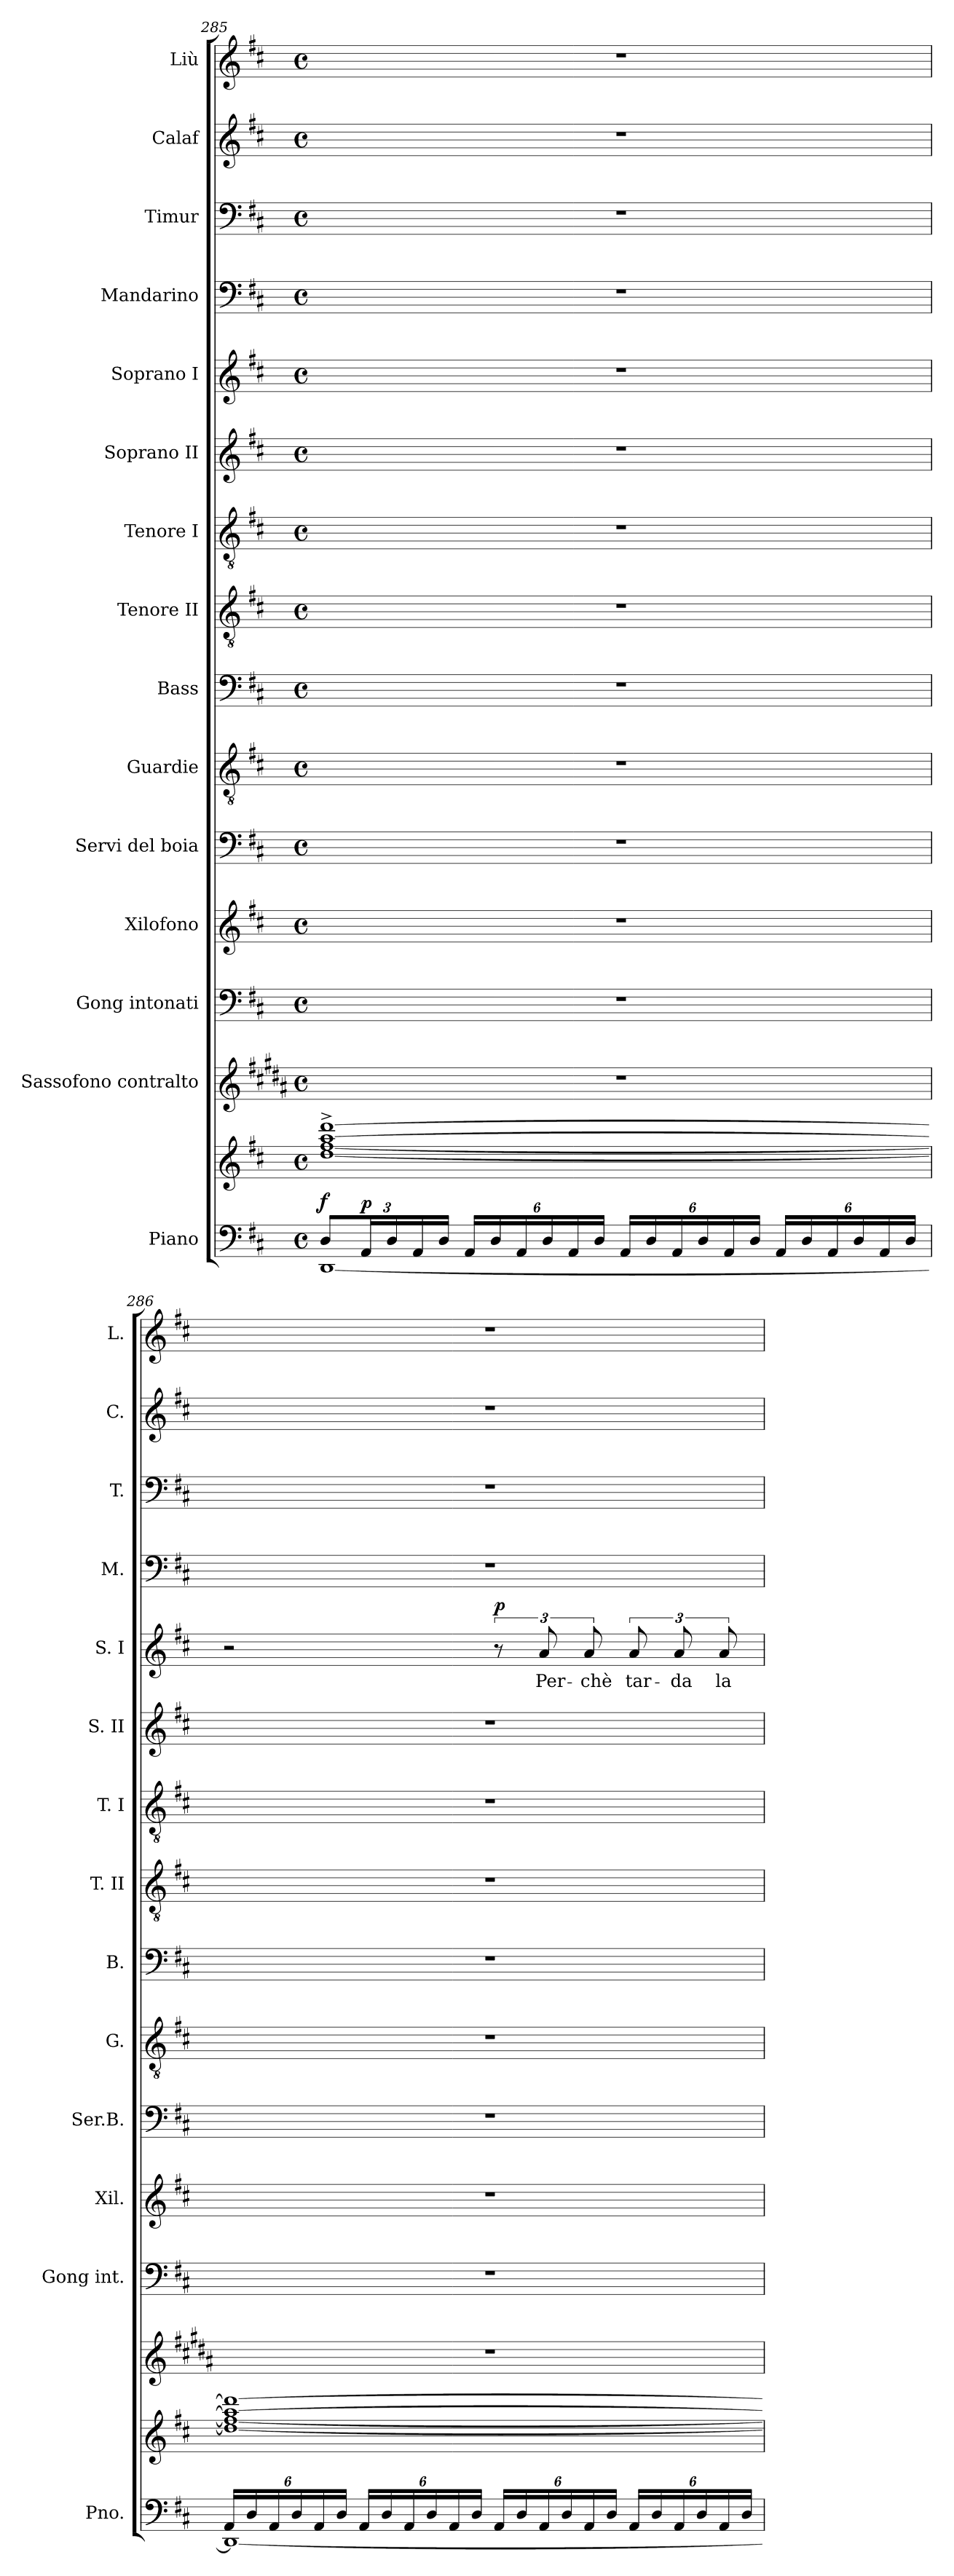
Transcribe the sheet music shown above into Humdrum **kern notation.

**kern	**kern	**dynam	**kern	**kern	**kern	**kern	**kern	**kern	**kern	**kern	**kern	**kern	**text	**dynam	**kern	**kern	**kern	**kern
*part15	*part15	*part15	*part14	*part13	*part12	*part11	*part10	*part9	*part8	*part7	*part6	*part5	*part5	*part5	*part4	*part3	*part2	*part1
*staff16	*staff15	*staff15/16	*staff14	*staff13	*staff12	*staff11	*staff10	*staff9	*staff8	*staff7	*staff6	*staff5	*staff5	*staff5	*staff4	*staff3	*staff2	*staff1
*I"Piano	*	*	*I"Sassofono contralto	*I"Gong intonati	*I"Xilofono	*I"Servi del boia	*I"Guardie	*I"Bass	*I"Tenore II	*I"Tenore I	*I"Soprano II	*I"Soprano I	*	*	*I"Mandarino	*I"Timur	*I"Calaf	*I"Liù
*I'Pno.	*	*	*	*I'Gong int.	*I'Xil.	*I'Ser.B.	*I'G.	*I'B.	*I'T. II	*I'T. I	*I'S. II	*I'S. I	*	*	*I'M.	*I'T.	*I'C.	*I'L.
*clefF4	*clefG2	*	*clefG2	*clefF4	*clefG2	*clefF4	*clefGv2	*clefF4	*clefGv2	*clefGv2	*clefG2	*clefG2	*	*	*clefF4	*clefF4	*clefG2	*clefG2
*	*	*	*ITrd5c9	*	*ITrd-7c-12	*	*	*	*	*	*	*	*	*	*	*	*	*
*k[f#c#]	*k[f#c#]	*	*k[f#c#]	*k[f#c#]	*k[f#c#]	*k[f#c#]	*k[f#c#]	*k[f#c#]	*k[f#c#]	*k[f#c#]	*k[f#c#]	*k[f#c#]	*	*	*k[f#c#]	*k[f#c#]	*k[f#c#]	*k[f#c#]
*M4/4	*M4/4	*	*M4/4	*M4/4	*M4/4	*M4/4	*M4/4	*M4/4	*M4/4	*M4/4	*M4/4	*M4/4	*	*	*M4/4	*M4/4	*M4/4	*M4/4
*met(c)	*met(c)	*	*met(c)	*met(c)	*met(c)	*met(c)	*met(c)	*met(c)	*met(c)	*met(c)	*met(c)	*met(c)	*	*	*met(c)	*met(c)	*met(c)	*met(c)
*MM56	*MM56	*	*MM56	*MM56	*MM56	*MM56	*MM56	*MM56	*MM56	*MM56	*MM56	*MM56	*	*	*MM56	*MM56	*MM56	*MM56
*Xbrackettup	*	*	*	*	*	*	*	*	*	*	*	*	*	*	*	*	*	*
=285	=285	=285	=285	=285	=285	=285	=285	=285	=285	=285	=285	=285	=285	=285	=285	=285	=285	=285
*^	*	*	*	*	*	*	*	*	*	*	*	*	*	*	*	*	*	*
!	!	!	!LO:DY:a=2	!	!	!	!	!	!	!	!	!	!	!	!	!	!	!	!
12D/L	[1DD	[1dd^ [1ff#^ [1aa^ [1ddd^	f	1r	1r	1r	1r	1r	1r	1r	1r	1r	1r	.	.	1r	1r	1r	1r
!	!	!	!LO:DY:a=2	!	!	!	!	!	!	!	!	!	!	!	!	!	!	!	!
24AA/L	.	.	p	.	.	.	.	.	.	.	.	.	.	.	.	.	.	.	.
24D/	.	.	.	.	.	.	.	.	.	.	.	.	.	.	.	.	.	.	.
24AA/	.	.	.	.	.	.	.	.	.	.	.	.	.	.	.	.	.	.	.
24D/JJ	.	.	.	.	.	.	.	.	.	.	.	.	.	.	.	.	.	.	.
24AA/LL	.	.	.	.	.	.	.	.	.	.	.	.	.	.	.	.	.	.	.
24D/	.	.	.	.	.	.	.	.	.	.	.	.	.	.	.	.	.	.	.
24AA/	.	.	.	.	.	.	.	.	.	.	.	.	.	.	.	.	.	.	.
24D/	.	.	.	.	.	.	.	.	.	.	.	.	.	.	.	.	.	.	.
24AA/	.	.	.	.	.	.	.	.	.	.	.	.	.	.	.	.	.	.	.
24D/JJ	.	.	.	.	.	.	.	.	.	.	.	.	.	.	.	.	.	.	.
24AA/LL	.	.	.	.	.	.	.	.	.	.	.	.	.	.	.	.	.	.	.
24D/	.	.	.	.	.	.	.	.	.	.	.	.	.	.	.	.	.	.	.
24AA/	.	.	.	.	.	.	.	.	.	.	.	.	.	.	.	.	.	.	.
24D/	.	.	.	.	.	.	.	.	.	.	.	.	.	.	.	.	.	.	.
24AA/	.	.	.	.	.	.	.	.	.	.	.	.	.	.	.	.	.	.	.
24D/JJ	.	.	.	.	.	.	.	.	.	.	.	.	.	.	.	.	.	.	.
24AA/LL	.	.	.	.	.	.	.	.	.	.	.	.	.	.	.	.	.	.	.
24D/	.	.	.	.	.	.	.	.	.	.	.	.	.	.	.	.	.	.	.
24AA/	.	.	.	.	.	.	.	.	.	.	.	.	.	.	.	.	.	.	.
24D/	.	.	.	.	.	.	.	.	.	.	.	.	.	.	.	.	.	.	.
24AA/	.	.	.	.	.	.	.	.	.	.	.	.	.	.	.	.	.	.	.
24D/JJ	.	.	.	.	.	.	.	.	.	.	.	.	.	.	.	.	.	.	.
!!LO:PB:g=z
=286	=286	=286	=286	=286	=286	=286	=286	=286	=286	=286	=286	=286	=286	=286	=286	=286	=286	=286	=286
24AA/LL	1DD_	1dd_ 1ff#_ 1aa_ 1ddd_	.	1r	1r	1r	1r	1r	1r	1r	1r	1r	2r	.	.	1r	1r	1r	1r
24D/	.	.	.	.	.	.	.	.	.	.	.	.	.	.	.	.	.	.	.
24AA/	.	.	.	.	.	.	.	.	.	.	.	.	.	.	.	.	.	.	.
24D/	.	.	.	.	.	.	.	.	.	.	.	.	.	.	.	.	.	.	.
24AA/	.	.	.	.	.	.	.	.	.	.	.	.	.	.	.	.	.	.	.
24D/JJ	.	.	.	.	.	.	.	.	.	.	.	.	.	.	.	.	.	.	.
24AA/LL	.	.	.	.	.	.	.	.	.	.	.	.	.	.	.	.	.	.	.
24D/	.	.	.	.	.	.	.	.	.	.	.	.	.	.	.	.	.	.	.
24AA/	.	.	.	.	.	.	.	.	.	.	.	.	.	.	.	.	.	.	.
24D/	.	.	.	.	.	.	.	.	.	.	.	.	.	.	.	.	.	.	.
24AA/	.	.	.	.	.	.	.	.	.	.	.	.	.	.	.	.	.	.	.
24D/JJ	.	.	.	.	.	.	.	.	.	.	.	.	.	.	.	.	.	.	.
!	!	!	!	!	!	!	!	!	!	!	!	!	!	!	!LO:DY:a	!	!	!	!
24AA/LL	.	.	.	.	.	.	.	.	.	.	.	.	12r	.	p	.	.	.	.
24D/	.	.	.	.	.	.	.	.	.	.	.	.	.	.	.	.	.	.	.
!	!	!	!	!	!	!	!	!	!	!	!	!	!	!LO:LY:b	!	!	!	!	!
24AA/	.	.	.	.	.	.	.	.	.	.	.	.	12a/	Per-	.	.	.	.	.
24D/	.	.	.	.	.	.	.	.	.	.	.	.	.	.	.	.	.	.	.
!	!	!	!	!	!	!	!	!	!	!	!	!	!	!LO:LY:b	!	!	!	!	!
24AA/	.	.	.	.	.	.	.	.	.	.	.	.	12a/	-chè	.	.	.	.	.
24D/JJ	.	.	.	.	.	.	.	.	.	.	.	.	.	.	.	.	.	.	.
!	!	!	!	!	!	!	!	!	!	!	!	!	!	!LO:LY:b	!	!	!	!	!
24AA/LL	.	.	.	.	.	.	.	.	.	.	.	.	12a/	tar-	.	.	.	.	.
24D/	.	.	.	.	.	.	.	.	.	.	.	.	.	.	.	.	.	.	.
!	!	!	!	!	!	!	!	!	!	!	!	!	!	!LO:LY:b	!	!	!	!	!
24AA/	.	.	.	.	.	.	.	.	.	.	.	.	12a/	-da	.	.	.	.	.
24D/	.	.	.	.	.	.	.	.	.	.	.	.	.	.	.	.	.	.	.
!	!	!	!	!	!	!	!	!	!	!	!	!	!	!LO:LY:b	!	!	!	!	!
24AA/	.	.	.	.	.	.	.	.	.	.	.	.	12a/	la	.	.	.	.	.
24D/JJ	.	.	.	.	.	.	.	.	.	.	.	.	.	.	.	.	.	.	.
*v	*v	*	*	*	*	*	*	*	*	*	*	*	*	*	*	*	*	*	*
=	=	=	=	=	=	=	=	=	=	=	=	=	=	=	=	=	=	=
*-	*-	*-	*-	*-	*-	*-	*-	*-	*-	*-	*-	*-	*-	*-	*-	*-	*-	*-
